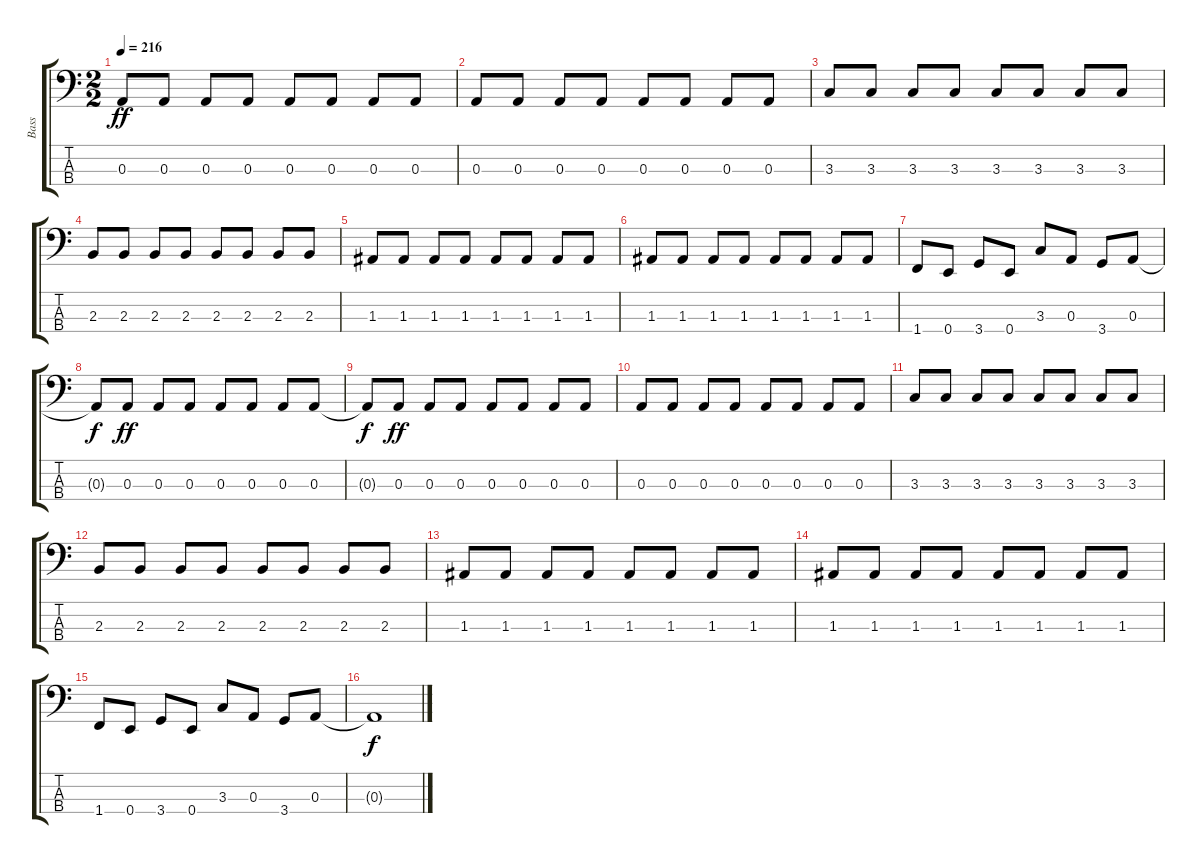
\track ("Bass" "Bass") {instrument electricbassfinger}
\staff {score tabs}
\tuning (G2 D2 A1 E1) {hide}
\ts (2 2)
\tempo 216
\clef f4
\ks c
0.3.8{dy ff} 0.3.8 0.3.8 0.3.8 0.3.8 0.3.8 0.3.8 0.3.8 |
0.3.8 0.3.8 0.3.8 0.3.8 0.3.8 0.3.8 0.3.8 0.3.8 |
3.3.8 3.3.8 3.3.8 3.3.8 3.3.8 3.3.8 3.3.8 3.3.8 |
2.3.8 2.3.8 2.3.8 2.3.8 2.3.8 2.3.8 2.3.8 2.3.8 |
1.3.8 1.3.8 1.3.8 1.3.8 1.3.8 1.3.8 1.3.8 1.3.8 |
1.3.8 1.3.8 1.3.8 1.3.8 1.3.8 1.3.8 1.3.8 1.3.8 |
1.4.8 0.4.8 3.4.8 0.4.8 3.3.8 0.3.8 3.4.8 0.3.8 |
0.3{t}.8{dy f} 0.3.8{dy ff} 0.3.8 0.3.8 0.3.8 0.3.8 0.3.8 0.3.8 |
0.3{t}.8{dy f} 0.3.8{dy ff} 0.3.8 0.3.8 0.3.8 0.3.8 0.3.8 0.3.8 |
0.3.8 0.3.8 0.3.8 0.3.8 0.3.8 0.3.8 0.3.8 0.3.8 |
3.3.8 3.3.8 3.3.8 3.3.8 3.3.8 3.3.8 3.3.8 3.3.8 |
2.3.8 2.3.8 2.3.8 2.3.8 2.3.8 2.3.8 2.3.8 2.3.8 |
1.3.8 1.3.8 1.3.8 1.3.8 1.3.8 1.3.8 1.3.8 1.3.8 |
1.3.8 1.3.8 1.3.8 1.3.8 1.3.8 1.3.8 1.3.8 1.3.8 |
1.4.8 0.4.8 3.4.8 0.4.8 3.3.8 0.3.8 3.4.8 0.3.8 |
0.3{t}.1{dy f}
